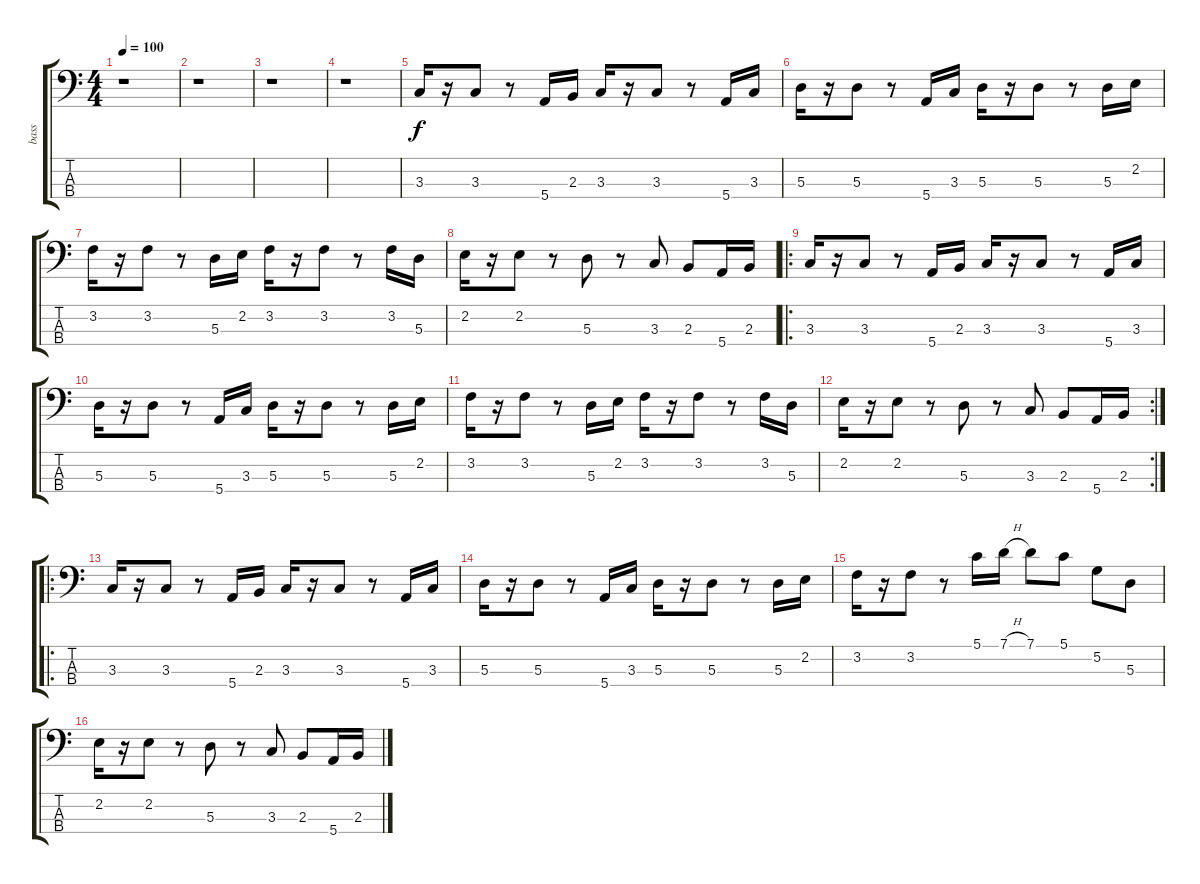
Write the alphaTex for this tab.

\track ("bass" "bass") {instrument electricbassfinger}
\staff {score tabs}
\tuning (G2 D2 A1 E1) {hide}
\ts (4 4)
\tempo 100
\clef f4
\ks c
r.1{dy f instrument electricbassfinger} |
r.1 |
r.1 |
r.1 |
3.3.16 r.16 3.3.8 r.8 5.4.16 2.3.16 3.3.16 r.16 3.3.8 r.8 5.4.16 3.3.16 |
5.3.16 r.16 5.3.8 r.8 5.4.16 3.3.16 5.3.16 r.16 5.3.8 r.8 5.3.16 2.2.16 |
3.2.16 r.16 3.2.8 r.8 5.3.16 2.2.16 3.2.16 r.16 3.2.8 r.8 3.2.16 5.3.16 |
2.2.16 r.16 2.2.8 r.8 5.3.8 r.8 3.3.8 2.3.8 5.4.16 2.3.16 |
\ro
3.3.16 r.16 3.3.8 r.8 5.4.16 2.3.16 3.3.16 r.16 3.3.8 r.8 5.4.16 3.3.16 |
5.3.16 r.16 5.3.8 r.8 5.4.16 3.3.16 5.3.16 r.16 5.3.8 r.8 5.3.16 2.2.16 |
3.2.16 r.16 3.2.8 r.8 5.3.16 2.2.16 3.2.16 r.16 3.2.8 r.8 3.2.16 5.3.16 |
\rc 2
2.2.16 r.16 2.2.8 r.8 5.3.8 r.8 3.3.8 2.3.8 5.4.16 2.3.16 |
\ro
3.3.16 r.16 3.3.8 r.8 5.4.16 2.3.16 3.3.16 r.16 3.3.8 r.8 5.4.16 3.3.16 |
5.3.16 r.16 5.3.8 r.8 5.4.16 3.3.16 5.3.16 r.16 5.3.8 r.8 5.3.16 2.2.16 |
3.2.16 r.16 3.2.8 r.8 5.1.16 7.1{h}.16 7.1.8 5.1.8 5.2.8 5.3.8 |
2.2.16 r.16 2.2.8 r.8 5.3.8 r.8 3.3.8 2.3.8 5.4.16 2.3.16
